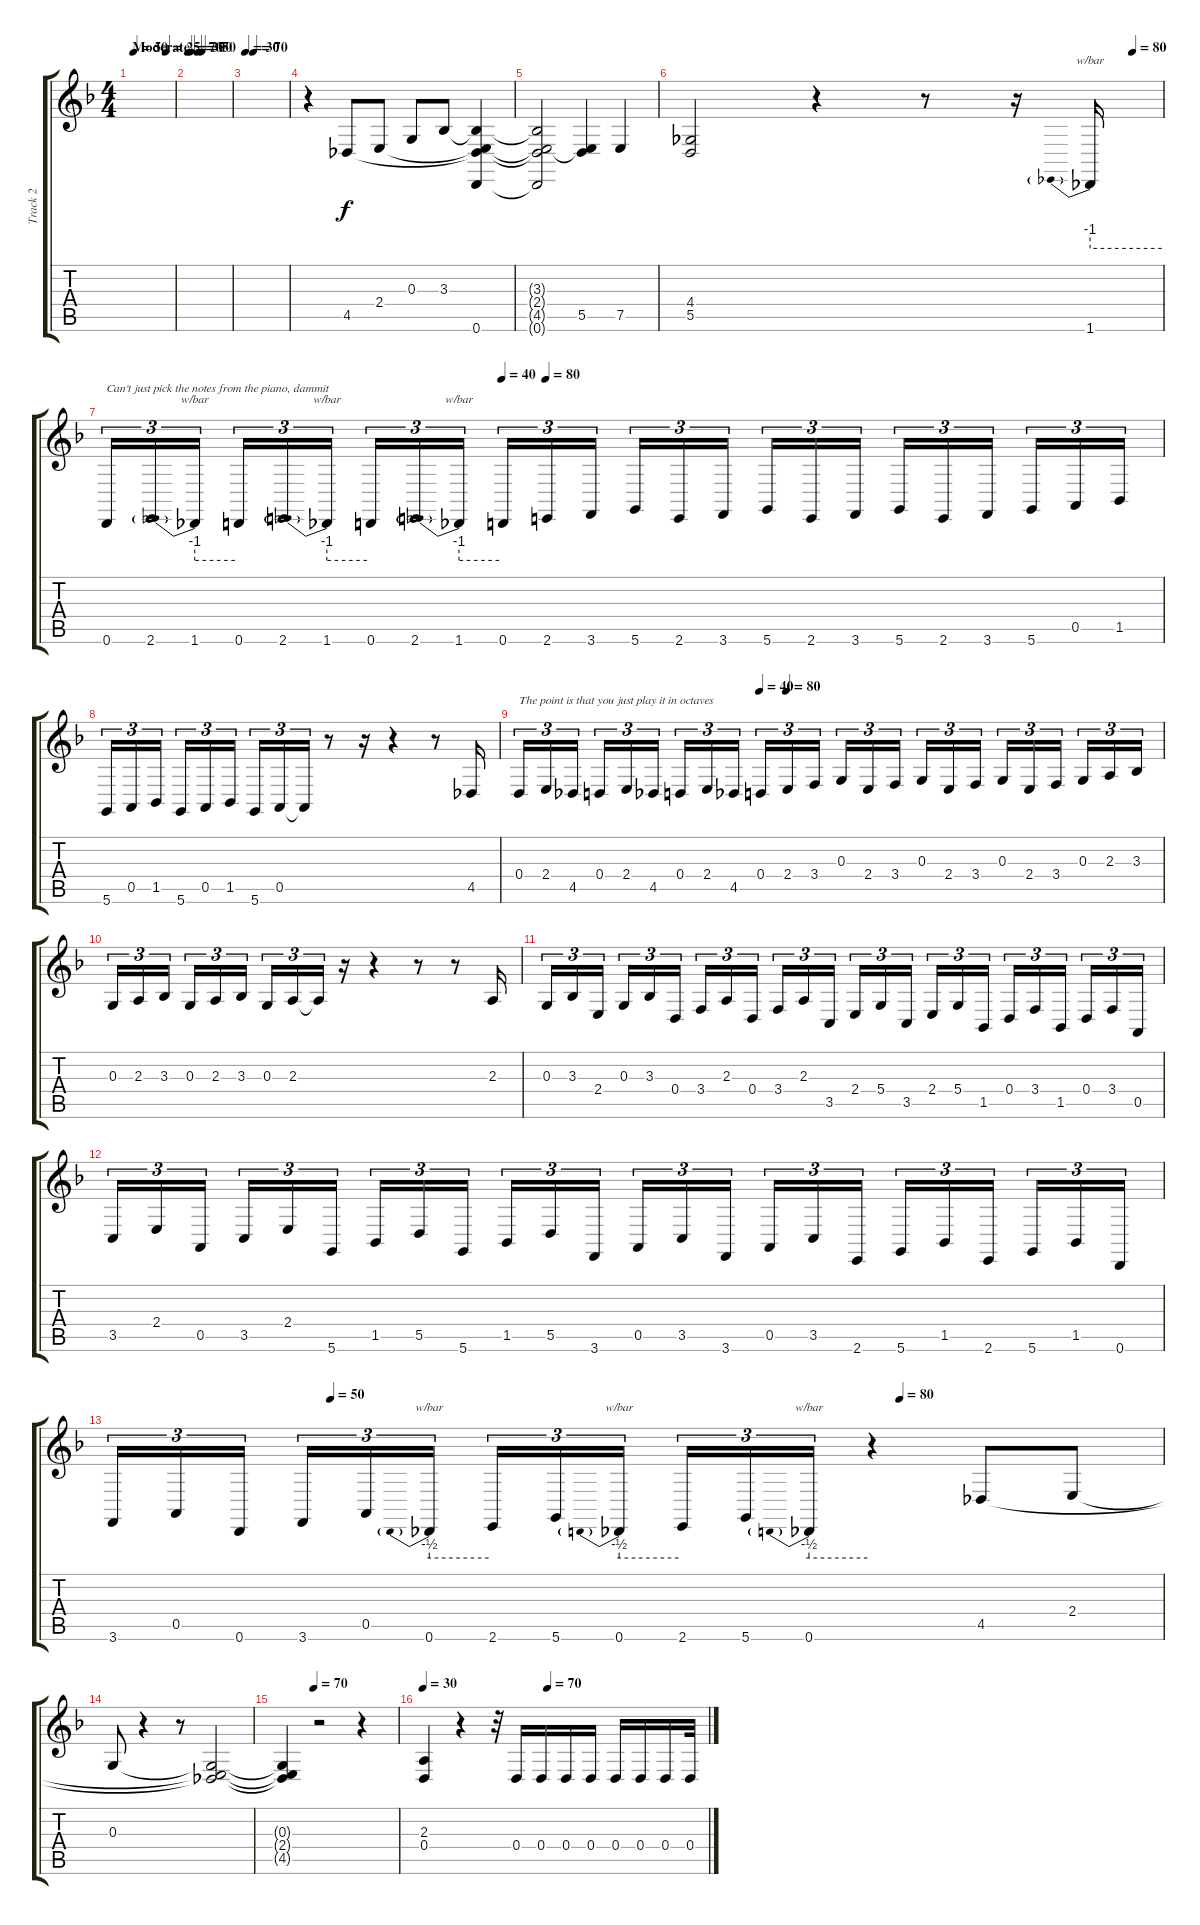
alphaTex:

\track ("Track 2" "Track 2") {instrument churchorgan}
\staff {score tabs}
\tuning (E4 B3 G3 D3 A2 D2) {hide}
\ts (4 4)
\tempo (70 "Moderate")
\tempo (50 0.0625)
\tempo (25 0.8125)
\tempo (70 "Moderate")
\clef g2
\ks dminor
|
\tempo 70
\tempo (30 0.0625)
\tempo (50 0.3125)
|
\tempo 30
\tempo (70 0.1875)
|
r.4 4.5.8 2.4.8 0.3.8 3.3.8 (3.3{t} 2.4{t} 4.5{t} 0.6).4 |
(3.3{t} 2.4{t} 4.5{t} 0.6{t}).2 (2.4{t} 5.5).4 7.5.4 |
\tempo (80 0.9375)
(4.4 5.5).2 r.4 r.8 r.16 1.6.16{tbe (predive default 0 -4 60 -4)} |
\tempo (40 0.375)
\tempo (80 0.4166666666666667)
0.6.16{tu (3 2) txt "Can't just pick the notes from the piano, dammit"} 2.6.16{tu (3 2)} 1.6.16{tu (3 2) tbe (predive default 0 -4 60 -4) beam splitsecondary} 0.6.16{tu (3 2)} 2.6.16{tu (3 2)} 1.6.16{tu (3 2) tbe (predive default 0 -4 60 -4)} 0.6.16{tu (3 2)} 2.6.16{tu (3 2)} 1.6.16{tu (3 2) tbe (predive default 0 -4 60 -4) beam splitsecondary} 0.6.16{tu (3 2)} 2.6.16{tu (3 2)} 3.6.16{tu (3 2)} 5.6.16{tu (3 2)} 2.6.16{tu (3 2)} 3.6.16{tu (3 2) beam splitsecondary} 5.6.16{tu (3 2)} 2.6.16{tu (3 2)} 3.6.16{tu (3 2)} 5.6.16{tu (3 2)} 2.6.16{tu (3 2)} 3.6.16{tu (3 2) beam splitsecondary} 5.6.16{tu (3 2)} 0.5.16{tu (3 2)} 1.5.16{tu (3 2)} |
5.6.16{tu (3 2)} 0.5.16{tu (3 2)} 1.5.16{tu (3 2) beam splitsecondary} 5.6.16{tu (3 2)} 0.5.16{tu (3 2)} 1.5.16{tu (3 2)} 5.6.16{tu (3 2)} 0.5.16{tu (3 2)} 0.5{t}.16{tu (3 2)} r.8 r.16 r.4 r.8 4.5.16 |
\tempo (40 0.375)
\tempo (80 0.4166666666666667)
0.4.16{tu (3 2) txt "The point is that you just play it in octaves"} 2.4.16{tu (3 2)} 4.5.16{tu (3 2) beam splitsecondary} 0.4.16{tu (3 2)} 2.4.16{tu (3 2)} 4.5.16{tu (3 2)} 0.4.16{tu (3 2)} 2.4.16{tu (3 2)} 4.5.16{tu (3 2) beam splitsecondary} 0.4.16{tu (3 2)} 2.4.16{tu (3 2)} 3.4.16{tu (3 2)} 0.3.16{tu (3 2)} 2.4.16{tu (3 2)} 3.4.16{tu (3 2) beam splitsecondary} 0.3.16{tu (3 2)} 2.4.16{tu (3 2)} 3.4.16{tu (3 2)} 0.3.16{tu (3 2)} 2.4.16{tu (3 2)} 3.4.16{tu (3 2) beam splitsecondary} 0.3.16{tu (3 2)} 2.3.16{tu (3 2)} 3.3.16{tu (3 2)} |
0.3.16{tu (3 2)} 2.3.16{tu (3 2)} 3.3.16{tu (3 2) beam splitsecondary} 0.3.16{tu (3 2)} 2.3.16{tu (3 2)} 3.3.16{tu (3 2)} 0.3.16{tu (3 2)} 2.3.16{tu (3 2)} 2.3{t}.16{tu (3 2)} r.16 r.4 r.8 r.8 2.3.16 |
0.3.16{tu (3 2)} 3.3.16{tu (3 2)} 2.4.16{tu (3 2) beam splitsecondary} 0.3.16{tu (3 2)} 3.3.16{tu (3 2)} 0.4.16{tu (3 2)} 3.4.16{tu (3 2)} 2.3.16{tu (3 2)} 0.4.16{tu (3 2) beam splitsecondary} 3.4.16{tu (3 2)} 2.3.16{tu (3 2)} 3.5.16{tu (3 2)} 2.4.16{tu (3 2)} 5.4.16{tu (3 2)} 3.5.16{tu (3 2) beam splitsecondary} 2.4.16{tu (3 2)} 5.4.16{tu (3 2)} 1.5.16{tu (3 2)} 0.4.16{tu (3 2)} 3.4.16{tu (3 2)} 1.5.16{tu (3 2) beam splitsecondary} 0.4.16{tu (3 2)} 3.4.16{tu (3 2)} 0.5.16{tu (3 2)} |
3.5.16{tu (3 2)} 2.4.16{tu (3 2)} 0.5.16{tu (3 2) beam splitsecondary} 3.5.16{tu (3 2)} 2.4.16{tu (3 2)} 5.6.16{tu (3 2)} 1.5.16{tu (3 2)} 5.5.16{tu (3 2)} 5.6.16{tu (3 2) beam splitsecondary} 1.5.16{tu (3 2)} 5.5.16{tu (3 2)} 3.6.16{tu (3 2)} 0.5.16{tu (3 2)} 3.5.16{tu (3 2)} 3.6.16{tu (3 2) beam splitsecondary} 0.5.16{tu (3 2)} 3.5.16{tu (3 2)} 2.6.16{tu (3 2)} 5.6.16{tu (3 2)} 1.5.16{tu (3 2)} 2.6.16{tu (3 2) beam splitsecondary} 5.6.16{tu (3 2)} 1.5.16{tu (3 2)} 0.6.16{tu (3 2)} |
\tempo (50 0.20833333333333334)
\tempo (80 0.75)
3.6.16{tu (3 2)} 0.5.16{tu (3 2)} 0.6.16{tu (3 2) beam splitsecondary} 3.6.16{tu (3 2)} 0.5.16{tu (3 2)} 0.6.16{tu (3 2) tbe (predive default 0 -2 60 -2)} 2.6.16{tu (3 2)} 5.6.16{tu (3 2)} 0.6.16{tu (3 2) tbe (predive default 0 -2 60 -2) beam splitsecondary} 2.6.16{tu (3 2)} 5.6.16{tu (3 2)} 0.6.16{tu (3 2) tbe (predive default 0 -2 60 -2)} r.4 4.5.8 2.4.8 |
0.3.8 r.4 r.8 (0.3{t} 2.4{t} 4.5{t}).2 |
\tempo (70 0.25)
(0.3{t} 2.4{t} 4.5{t}).4 r.2 r.4 |
\tempo 30
\tempo (70 0.4375)
(2.3 0.4).4 r.4 r.32 0.4.16 0.4.16 0.4.16 0.4.16 0.4.16 0.4.16 0.4.16 0.4.32
